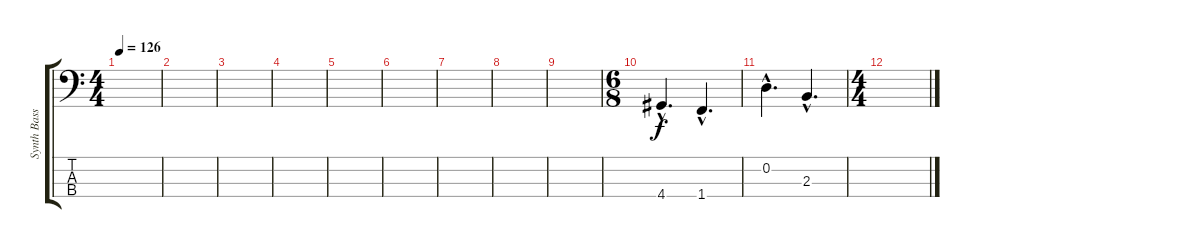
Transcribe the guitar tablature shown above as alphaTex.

\track ("Synth Bass" "Synth Bass") {instrument synthbass1}
\staff {score tabs}
\tuning (G2 D2 A1 E1) {hide}
\ts (4 4)
\tempo 126
\clef f4
\ks c
|
|
|
|
|
|
|
|
|
\ts (6 8)
4.4{hac}.4{d} 1.4{hac}.4{d} |
0.2{hac}.4{d} 2.3{hac}.4{d} |
\ts (4 4)
